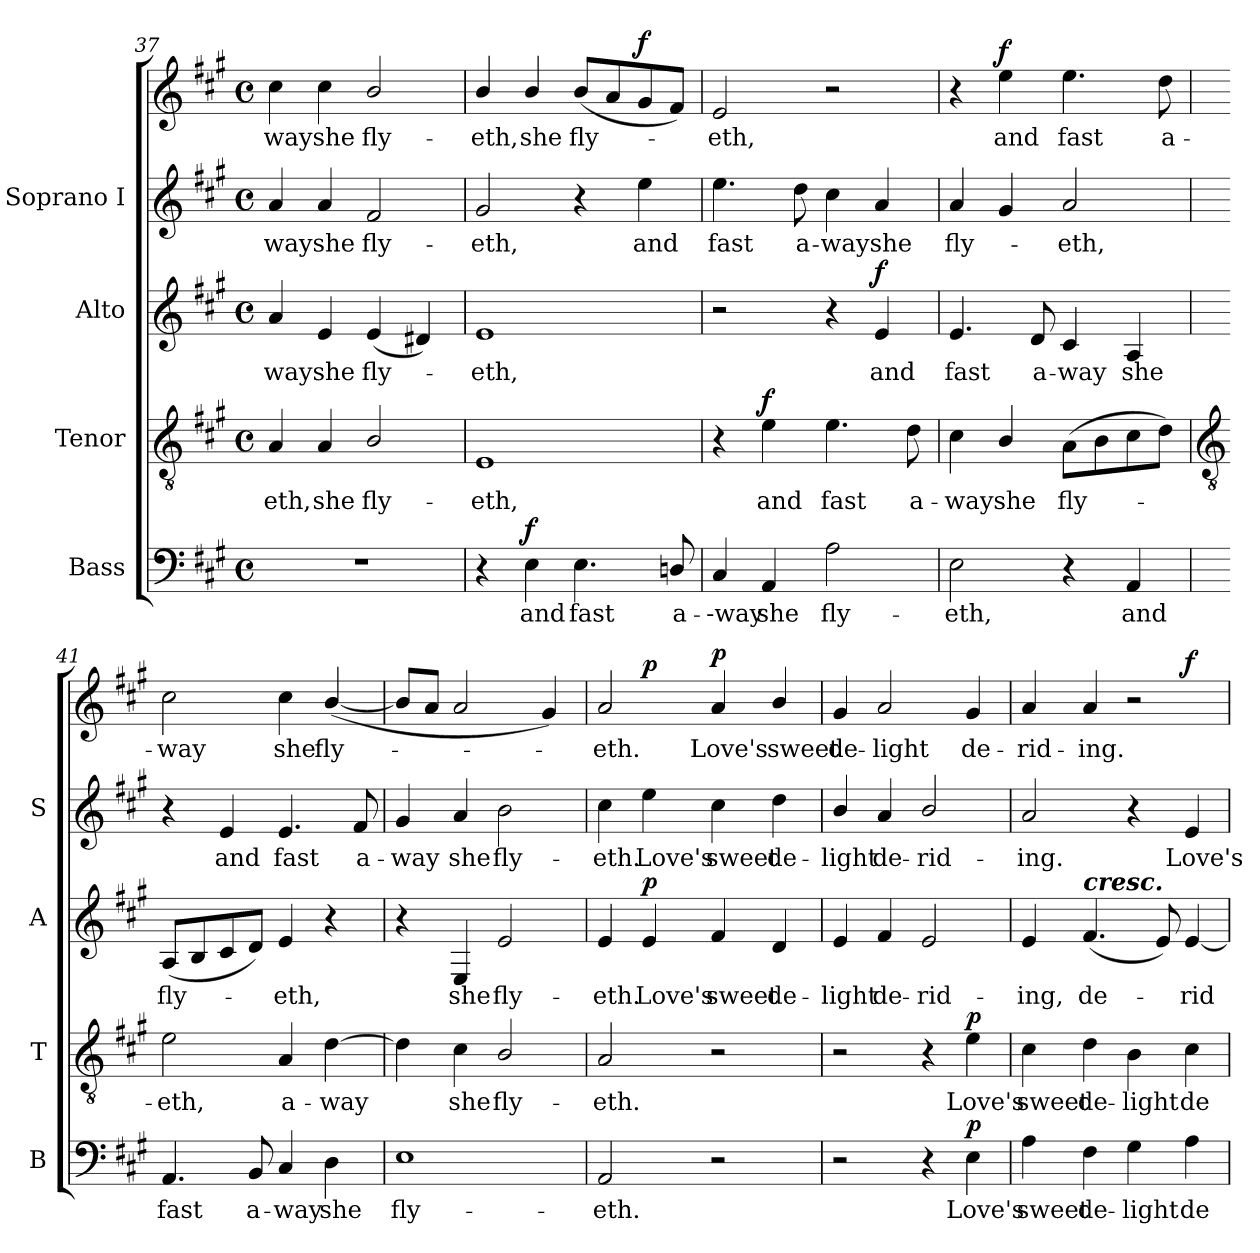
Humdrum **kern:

**kern	**text	**dynam	**kern	**text	**dynam	**kern	**text	**dynam	**kern	**text	**kern	**text	**dynam
*part4	*part4	*part4	*part3	*part3	*part3	*part2	*part2	*part2	*part1	*part1	*part1	*part1	*part1
*staff5	*staff5	*staff5	*staff4	*staff4	*staff4	*staff3	*staff3	*staff3	*staff2	*staff2	*staff1	*staff1	*staff1/2
*I"Bass	*	*	*I"Tenor	*	*	*I"Alto	*	*	*I"Soprano I	*	*	*	*
*I'B	*	*	*I'T	*	*	*I'A	*	*	*I'S	*	*	*	*
*clefF4	*	*	*clefGv2	*	*	*clefG2	*	*	*clefG2	*	*clefG2	*	*
*k[f#c#g#]	*	*	*k[f#c#g#]	*	*	*k[f#c#g#]	*	*	*k[f#c#g#]	*	*k[f#c#g#]	*	*
*A:	*	*	*A:	*	*	*A:	*	*	*A:	*	*A:	*	*
*M4/4	*	*	*M4/4	*	*	*M4/4	*	*	*M4/4	*	*M4/4	*	*
*met(c)	*	*	*met(c)	*	*	*met(c)	*	*	*met(c)	*	*met(c)	*	*
=37	=37	=37	=37	=37	=37	=37	=37	=37	=37	=37	=37	=37	=37
!	!	!	!	!LO:LY:b	!	!	!LO:LY:b	!	!	!LO:LY:b	!	!LO:LY:b	!
1r	.	.	4A	-eth,	.	4a/	-way	.	4a/	-way	4cc#	-way	.
!	!	!	!	!LO:LY:b	!	!	!LO:LY:b	!	!	!LO:LY:b	!	!LO:LY:b	!
.	.	.	4A	she	.	4e	she	.	4a/	she	4cc#	she	.
!	!	!	!	!LO:LY:b	!	!	!LO:LY:b	!	!	!LO:LY:b	!	!LO:LY:b	!
.	.	.	2B/	fly-	.	(<4e	fly-	.	2f#	fly-	2b/	fly-	.
.	.	.	.	.	.	4d#X)	.	.	.	.	.	.	.
=38	=38	=38	=38	=38	=38	=38	=38	=38	=38	=38	=38	=38	=38
!	!	!	!	!LO:LY:b	!	!	!LO:LY:b	!	!	!LO:LY:b	!	!LO:LY:b	!
4r	.	.	1E	-eth,	.	1e	eth,	.	2g#	eth,	4b/	-eth,	.
!	!LO:LY:b	!LO:DY:b	!	!	!	!	!	!	!	!	!	!LO:LY:b	!
4E	and	f	.	.	.	.	.	.	.	.	4b/	she	.
!	!LO:LY:b	!	!	!	!	!	!	!	!	!	!	!LO:LY:b	!
4.E	fast	.	.	.	.	.	.	.	4r	.	(<8bL	fly-	.
.	.	.	.	.	.	.	.	.	.	.	8a	.	.
!	!	!	!	!	!	!	!	!	!	!LO:LY:b	!	!	!LO:DY:b=2
.	.	.	.	.	.	.	.	.	4ee	and	8g#	.	f
!	!LO:LY:b	!	!	!	!	!	!	!	!	!	!	!	!
8Dn/	a-	.	.	.	.	.	.	.	.	.	8f#J)	.	.
=39	=39	=39	=39	=39	=39	=39	=39	=39	=39	=39	=39	=39	=39
!	!LO:LY:b	!	!	!	!	!	!	!	!	!LO:LY:b	!	!LO:LY:b	!
4C#/	--way	.	4r	.	.	2r	.	.	4.ee	fast	2e	eth,	.
!	!LO:LY:b	!	!	!LO:LY:b	!LO:DY:b	!	!	!	!	!	!	!	!
4AA	she	.	4e	and	f	.	.	.	.	.	.	.	.
!	!	!	!	!	!	!	!	!	!	!LO:LY:b	!	!	!
.	.	.	.	.	.	.	.	.	8dd	a-	.	.	.
!	!LO:LY:b	!	!	!LO:LY:b	!	!	!	!	!	!LO:LY:b	!	!	!
2A\	fly-	.	4.e	fast	.	4r	.	.	4cc#	-way	2r	.	.
!	!	!	!	!	!	!	!LO:LY:b	!LO:DY:b	!	!LO:LY:b	!	!	!
.	.	.	.	.	.	4e	and	f	4a/	she	.	.	.
!	!	!	!	!LO:LY:b	!	!	!	!	!	!	!	!	!
.	.	.	8d	a-	.	.	.	.	.	.	.	.	.
=40	=40	=40	=40	=40	=40	=40	=40	=40	=40	=40	=40	=40	=40
!	!LO:LY:b	!	!	!LO:LY:b	!	!	!LO:LY:b	!	!	!LO:LY:b	!	!	!
2E	-eth,	.	4c#	-way	.	4.e	fast	.	4a/	-fly-	4r	.	.
!	!	!	!	!LO:LY:b	!	!	!	!	!	!	!	!LO:LY:b	!LO:DY:b
.	.	.	4B/	she	.	.	.	.	4g#	.	4ee	and	f
!	!	!	!	!	!	!	!LO:LY:b	!	!	!	!	!	!
.	.	.	.	.	.	8d	a-	.	.	.	.	.	.
!	!	!	!	!LO:LY:b	!	!	!LO:LY:b	!	!	!LO:LY:b	!	!LO:LY:b	!
4r	.	.	(>8AL	fly-	.	4c#	-way	.	2a/	eth,	4.ee	fast	.
.	.	.	8B	.	.	.	.	.	.	.	.	.	.
!	!LO:LY:b	!	!	!	!	!	!LO:LY:b	!	!	!	!	!	!
4AA	and	.	8c#	.	.	4A	she	.	.	.	.	.	.
!	!	!	!	!	!	!	!	!	!	!	!	!LO:LY:b	!
.	.	.	8dJ)	.	.	.	.	.	.	.	8dd	a-	.
!!LO:LB:g=z
=41	=41	=41	=41	=41	=41	=41	=41	=41	=41	=41	=41	=41	=41
*	*	*	*clefGv2	*	*	*	*	*	*	*	*	*	*
!	!LO:LY:b	!	!	!LO:LY:b	!	!	!LO:LY:b	!	!	!	!	!LO:LY:b	!
4.AA	fast	.	2e	eth,	.	(<8AL	fly-	.	4r	.	2cc#	way	.
.	.	.	.	.	.	8B	.	.	.	.	.	.	.
!	!	!	!	!	!	!	!	!	!	!LO:LY:b	!	!	!
.	.	.	.	.	.	8c#	.	.	4e	and	.	.	.
!	!LO:LY:b	!	!	!	!	!	!	!	!	!	!	!	!
8BB	a-	.	.	.	.	8dJ)	.	.	.	.	.	.	.
!	!LO:LY:b	!	!	!LO:LY:b	!	!	!LO:LY:b	!	!	!LO:LY:b	!	!LO:LY:b	!
4C#	-way	.	4A	a-	.	4e	eth,	.	4.e	fast	4cc#	she	.
!	!LO:LY:b	!	!	!LO:LY:b	!	!	!	!	!	!	!	!LO:LY:b	!
4D	she	.	[4d	-way	.	4r	.	.	.	.	(<[4b/	fly-	.
!	!	!	!	!	!	!	!	!	!	!LO:LY:b	!	!	!
.	.	.	.	.	.	.	.	.	8f#	a-	.	.	.
=42	=42	=42	=42	=42	=42	=42	=42	=42	=42	=42	=42	=42	=42
!	!LO:LY:b	!	!	!	!	!	!	!	!	!LO:LY:b	!	!	!
1E	fly-	.	4d]	.	.	4r	.	.	4g#	-way	8b/L]	.	.
.	.	.	.	.	.	.	.	.	.	.	8a/J	.	.
!	!	!	!	!LO:LY:b	!	!	!LO:LY:b	!	!	!LO:LY:b	!	!	!
.	.	.	4c#	she	.	4E	she	.	4a	she	2a/	.	.
!	!	!	!	!LO:LY:b	!	!	!LO:LY:b	!	!	!LO:LY:b	!	!	!
.	.	.	2B/	fly-	.	2e	fly-	.	2b	fly-	.	.	.
.	.	.	.	.	.	.	.	.	.	.	4g#)	.	.
=43	=43	=43	=43	=43	=43	=43	=43	=43	=43	=43	=43	=43	=43
!	!LO:LY:b	!	!	!LO:LY:b	!	!	!LO:LY:b	!	!	!LO:LY:b	!	!LO:LY:b	!
2AA	-eth.	.	2A	-eth.	.	4e	-eth.	.	4cc#	eth.	2a	-eth.	.
!	!	!	!	!	!	!	!LO:LY:b	!LO:DY:b	!	!LO:LY:b	!	!	!LO:DY:b=2
.	.	.	.	.	.	4e	Love's	p	4ee	Love's	.	.	p
!	!	!	!	!	!	!	!LO:LY:b	!	!	!LO:LY:b	!	!LO:LY:b	!LO:DY:b
2r	.	.	2r	.	.	4f#	sweet	.	4cc#	sweet	4a	Love's	p
!	!	!	!	!	!	!	!LO:LY:b	!	!	!LO:LY:b	!	!LO:LY:b	!
.	.	.	.	.	.	4d	de-	.	4dd	de-	4b/	sweet	.
=44	=44	=44	=44	=44	=44	=44	=44	=44	=44	=44	=44	=44	=44
!	!	!	!	!	!	!	!LO:LY:b	!	!	!LO:LY:b	!	!LO:LY:b	!
2r	.	.	2r	.	.	4e	-light	.	4b/	-light	4g#	-de-	.
!	!	!	!	!	!	!	!LO:LY:b	!	!	!LO:LY:b	!	!LO:LY:b	!
.	.	.	.	.	.	4f#	de-	.	4a	de-	2a/	-light	.
!	!	!	!	!	!	!	!LO:LY:b	!	!	!LO:LY:b	!	!	!
4r	.	.	4r	.	.	2e	-rid-	.	2b/	-rid-	.	.	.
!	!LO:LY:b	!LO:DY:b	!	!LO:LY:b	!LO:DY:b	!	!	!	!	!	!	!LO:LY:b	!
4E	Love's	p	4e	Love's	p	.	.	.	.	.	4g#	de-	.
=45	=45	=45	=45	=45	=45	=45	=45	=45	=45	=45	=45	=45	=45
!	!LO:LY:b	!	!	!LO:LY:b	!	!	!LO:LY:b	!	!	!LO:LY:b	!	!LO:LY:b	!
4A\	sweet	.	4c#	sweet	.	4e	-ing,	.	2a/	ing.	4a/	-rid-	.
!	!	!	!	!	!	!LO:TX:a:Bi:t=cresc.	!	!	!	!	!	!	!
!	!LO:LY:b	!	!	!LO:LY:b	!	!	!LO:LY:b	!	!	!	!	!LO:LY:b	!
4F#	de-	.	4d	de-	.	(<4.f#	de-	.	.	.	4a/	-ing.	.
!	!LO:LY:b	!	!	!LO:LY:b	!	!	!	!	!	!	!	!	!
4G#	-light	.	4B	-light	.	.	.	.	4r	.	2r	.	.
.	.	.	.	.	.	8e)	.	.	.	.	.	.	.
!	!LO:LY:b	!	!	!LO:LY:b	!	!	!LO:LY:b	!	!	!LO:LY:b	!	!	!LO:DY:b=2
4A\	de-	.	4c#	de-	.	[4e	rid-	.	4e	Love's	.	.	f
=	=	=	=	=	=	=	=	=	=	=	=	=	=
*-	*-	*-	*-	*-	*-	*-	*-	*-	*-	*-	*-	*-	*-
